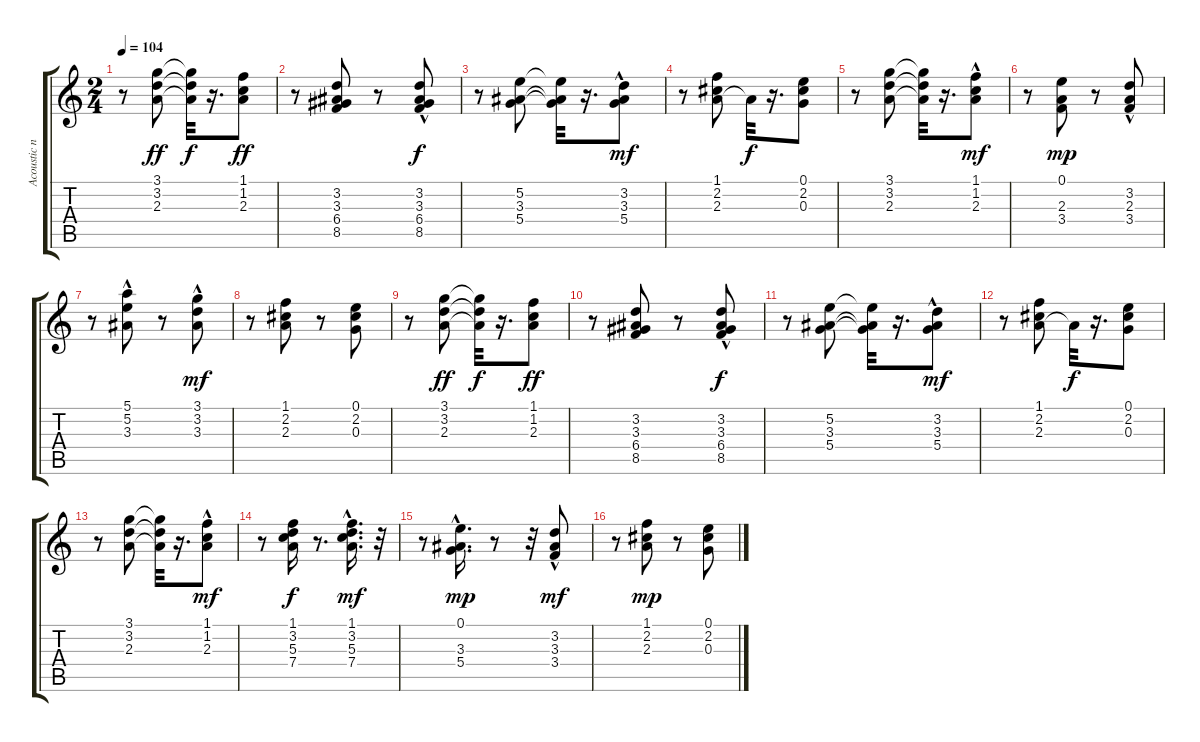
\track ("Acoustic nylon" "Acoustic n") {instrument acousticguitarnylon}
\staff {score tabs}
\tuning (E4 B3 G3 D3 A2 E2) {hide}
\ts (2 4)
\tempo 104
\clef g2
\ks c
r.8{dy mf} (3.1 3.2 2.3).8{dy ff} (3.1{t} 3.2{t} 2.3{t}).32{dy f} r.16{d} (1.1 1.2 2.3).8{dy ff} |
r.8 (3.2 3.3 6.4 8.5).8 r.8 (3.2 3.3 6.4{hac} 8.5{hac}).8{dy f} |
r.8 (5.2 3.3 5.4).8 (5.2{t} 3.3{t} 5.4{t}).32 r.16{d} (3.2 3.3{hac} 5.4).8{dy mf} |
r.8 (1.1 2.2 2.3).8 2.3{t}.32{dy f} r.16{d} (0.1 2.2 0.3).8 |
r.8 (3.1 3.2 2.3).8 (3.1{t} 3.2{t} 2.3{t}).32 r.16{d} (1.1{hac} 1.2{hac} 2.3).8{dy mf} |
r.8 (0.1 2.3 3.4).8{dy mp} r.8 (3.2 2.3{hac} 3.4{hac}).8 |
r.8 (5.1 5.2 3.3{hac}).8 r.8 (3.1{hac} 3.2 3.3{hac}).8{dy mf} |
r.8 (1.1 2.2 2.3).8 r.8 (0.1 2.2 0.3).8 |
r.8 (3.1 3.2 2.3).8{dy ff} (3.1{t} 3.2{t} 2.3{t}).32{dy f} r.16{d} (1.1 1.2 2.3).8{dy ff} |
r.8 (3.2 3.3 6.4 8.5).8 r.8 (3.2 3.3 6.4{hac} 8.5{hac}).8{dy f} |
r.8 (5.2 3.3 5.4).8 (5.2{t} 3.3{t} 5.4{t}).32 r.16{d} (3.2 3.3{hac} 5.4).8{dy mf} |
r.8 (1.1 2.2 2.3).8 2.3{t}.32{dy f} r.16{d} (0.1 2.2 0.3).8 |
r.8 (3.1 3.2 2.3).8 (3.1{t} 3.2{t} 2.3{t}).32 r.16{d} (1.1{hac} 1.2{hac} 2.3).8{dy mf} |
r.8 (1.1 3.2 5.3 7.4).16{dy f} r.8{d} (1.1{hac} 3.2 5.3 7.4).16{d dy mf} r.32 |
r.8 (0.1{hac} 3.3{hac} 5.4{hac}).16{d dy mp} r.8 r.32 (3.2 3.3{hac} 3.4{hac}).8{dy mf} |
r.8 (1.1 2.2 2.3).8{dy mp} r.8 (0.1 2.2 0.3).8
